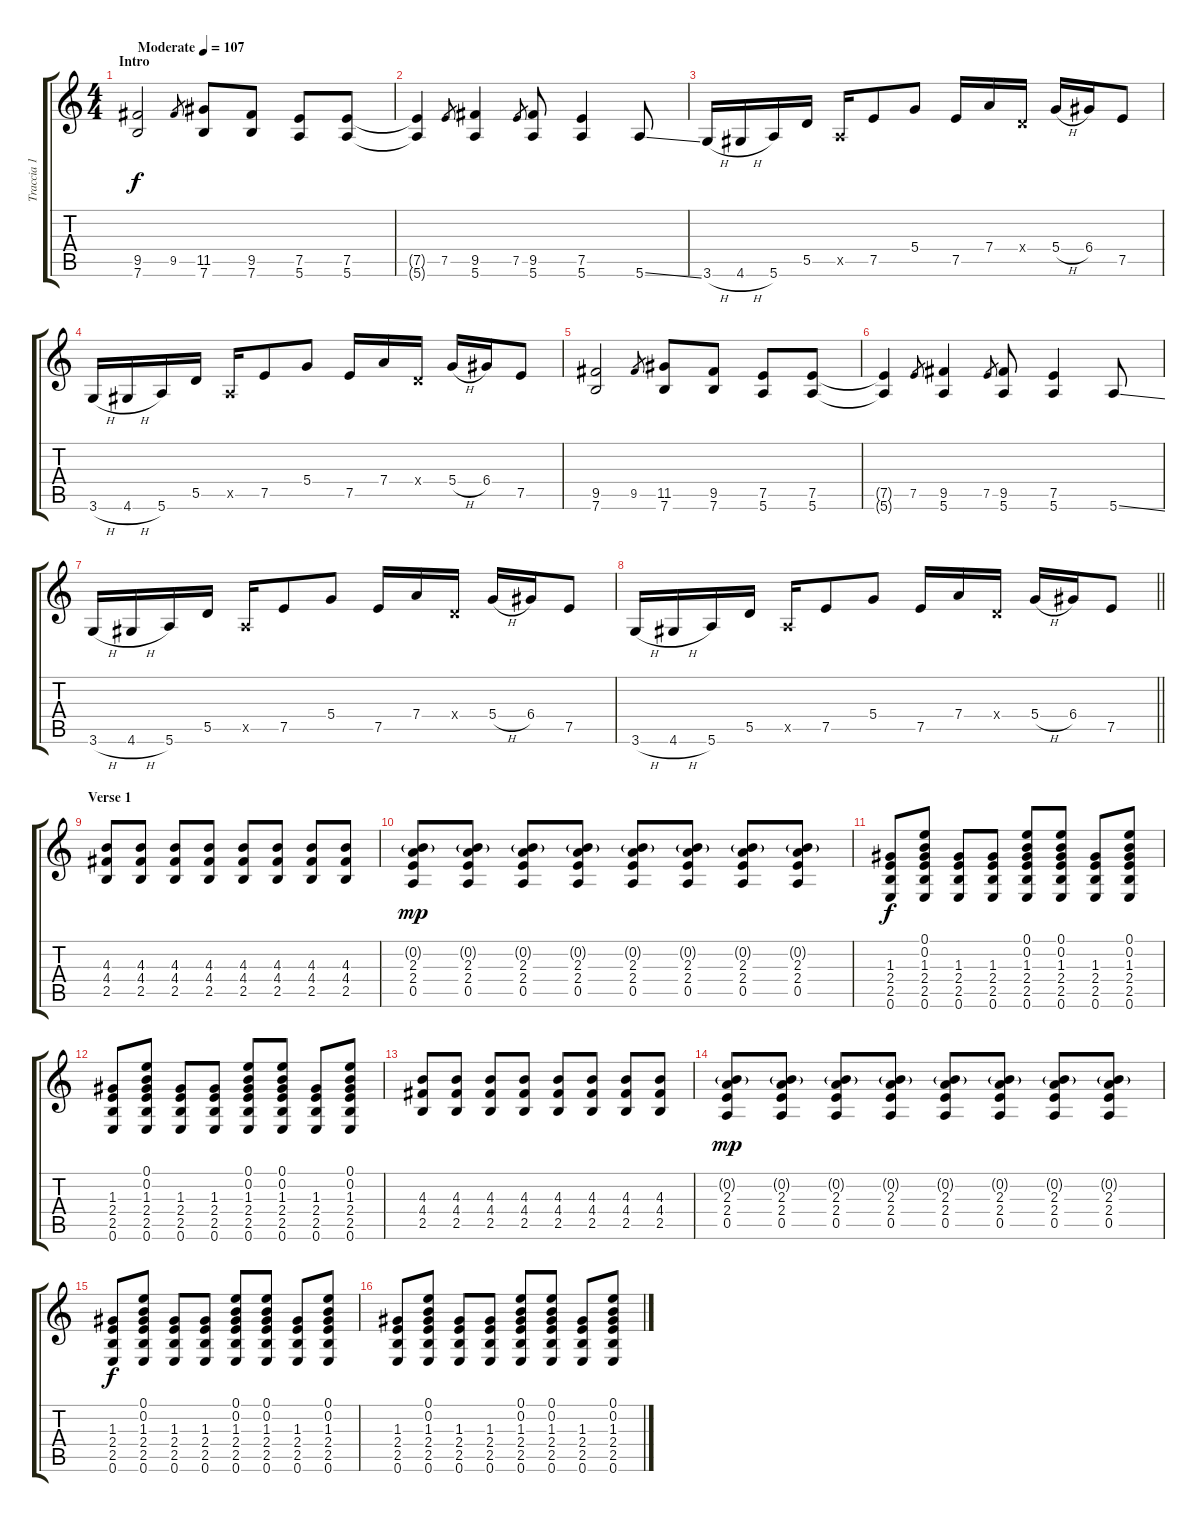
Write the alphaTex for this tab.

\track ("Traccia 1" "Traccia 1") {instrument distortionguitar}
\staff {score tabs}
\tuning (E4 B3 G3 D3 A2 E2) {hide}
\ts (4 4)
\section ("" "Intro")
\tempo (107 "Moderate")
\clef g2
\ks c
(9.5 7.6).2{dy f volume 15 instrument distortionguitar} 9.5.8{gr} (11.5 7.6).8 (9.5 7.6).8 (7.5 5.6).8 (7.5 5.6).8 |
(7.5{t} 5.6{t}).4 7.5.8{gr} (9.5 5.6).4 7.5.8{gr} (9.5 5.6).8 (7.5 5.6).4 5.6{ss}.8 |
3.6{h}.16 4.6{h}.16 5.6.16 5.5.16 0.5{x}.16 7.5.8 5.4.8 7.5.16 7.4.16 0.4{x}.16 5.4{h}.16 6.4.16 7.5.8 |
3.6{h}.16 4.6{h}.16 5.6.16 5.5.16 0.5{x}.16 7.5.8 5.4.8 7.5.16 7.4.16 0.4{x}.16 5.4{h}.16 6.4.16 7.5.8 |
(9.5 7.6).2 9.5.8{gr} (11.5 7.6).8 (9.5 7.6).8 (7.5 5.6).8 (7.5 5.6).8 |
(7.5{t} 5.6{t}).4 7.5.8{gr} (9.5 5.6).4 7.5.8{gr} (9.5 5.6).8 (7.5 5.6).4 5.6{ss}.8 |
3.6{h}.16 4.6{h}.16 5.6.16 5.5.16 0.5{x}.16 7.5.8 5.4.8 7.5.16 7.4.16 0.4{x}.16 5.4{h}.16 6.4.16 7.5.8 |
\barLineRight lightlight
3.6{h}.16 4.6{h}.16 5.6.16 5.5.16 0.5{x}.16 7.5.8 5.4.8 7.5.16 7.4.16 0.4{x}.16 5.4{h}.16 6.4.16 7.5.8 |
\section ("" "Verse 1")
(4.3 4.4 2.5).8{volume 12} (4.3 4.4 2.5).8 (4.3 4.4 2.5).8 (4.3 4.4 2.5).8 (4.3 4.4 2.5).8 (4.3 4.4 2.5).8 (4.3 4.4 2.5).8 (4.3 4.4 2.5).8 |
(0.2{g} 2.3 2.4 0.5).8{dy mp} (0.2{g} 2.3 2.4 0.5).8 (0.2{g} 2.3 2.4 0.5).8 (0.2{g} 2.3 2.4 0.5).8 (0.2{g} 2.3 2.4 0.5).8 (0.2{g} 2.3 2.4 0.5).8 (0.2{g} 2.3 2.4 0.5).8 (0.2{g} 2.3 2.4 0.5).8 |
(1.3 2.4 2.5 0.6).8{dy f} (0.1 0.2 1.3 2.4 2.5 0.6).8 (1.3 2.4 2.5 0.6).8 (1.3 2.4 2.5 0.6).8 (0.1 0.2 1.3 2.4 2.5 0.6).8 (0.1 0.2 1.3 2.4 2.5 0.6).8 (1.3 2.4 2.5 0.6).8 (0.1 0.2 1.3 2.4 2.5 0.6).8 |
(1.3 2.4 2.5 0.6).8 (0.1 0.2 1.3 2.4 2.5 0.6).8 (1.3 2.4 2.5 0.6).8 (1.3 2.4 2.5 0.6).8 (0.1 0.2 1.3 2.4 2.5 0.6).8 (0.1 0.2 1.3 2.4 2.5 0.6).8 (1.3 2.4 2.5 0.6).8 (0.1 0.2 1.3 2.4 2.5 0.6).8 |
(4.3 4.4 2.5).8 (4.3 4.4 2.5).8 (4.3 4.4 2.5).8 (4.3 4.4 2.5).8 (4.3 4.4 2.5).8 (4.3 4.4 2.5).8 (4.3 4.4 2.5).8 (4.3 4.4 2.5).8 |
(0.2{g} 2.3 2.4 0.5).8{dy mp} (0.2{g} 2.3 2.4 0.5).8 (0.2{g} 2.3 2.4 0.5).8 (0.2{g} 2.3 2.4 0.5).8 (0.2{g} 2.3 2.4 0.5).8 (0.2{g} 2.3 2.4 0.5).8 (0.2{g} 2.3 2.4 0.5).8 (0.2{g} 2.3 2.4 0.5).8 |
(1.3 2.4 2.5 0.6).8{dy f} (0.1 0.2 1.3 2.4 2.5 0.6).8 (1.3 2.4 2.5 0.6).8 (1.3 2.4 2.5 0.6).8 (0.1 0.2 1.3 2.4 2.5 0.6).8 (0.1 0.2 1.3 2.4 2.5 0.6).8 (1.3 2.4 2.5 0.6).8 (0.1 0.2 1.3 2.4 2.5 0.6).8 |
(1.3 2.4 2.5 0.6).8 (0.1 0.2 1.3 2.4 2.5 0.6).8 (1.3 2.4 2.5 0.6).8 (1.3 2.4 2.5 0.6).8 (0.1 0.2 1.3 2.4 2.5 0.6).8 (0.1 0.2 1.3 2.4 2.5 0.6).8 (1.3 2.4 2.5 0.6).8 (0.1 0.2 1.3 2.4 2.5 0.6).8
